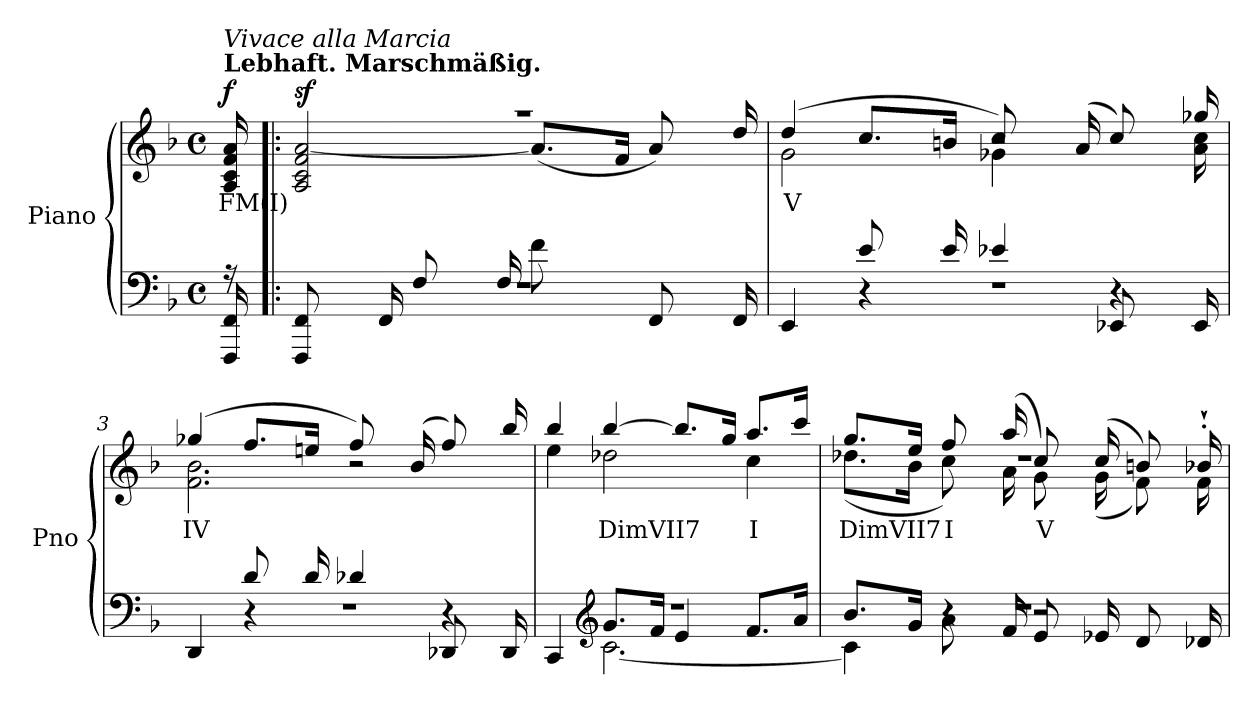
**kern	**kern	**text	**dynam
*part1	*part1	*part1	*part1
*staff2	*staff1	*staff1	*staff1/2
*I"Piano	*	*	*
*I'Pno	*	*	*
*clefF4	*clefG2	*	*
*k[b-]	*k[b-]	*	*
*M4/4	*M4/4	*	*
*met(c)	*met(c)	*	*
=	=	=	=
*^	*	*	*
!	!	!LO:TX:a:B:t=Lebhaft. Marschmäßig.	!	!
!	!	!LO:TX:a:i:t=Vivace alla Marcia	!	!
!	!	!	!LO:LY:b	!LO:DY:b
16r	16FFF/ 16FF/	16A/ 16c/ 16f/ 16a/	FM(I)	f
=1!|:	=1!|:	=1!|:	=1!|:	=1!|:
*	*^	*^	*	*
!	!	!	!	!	!	!LO:DY:b
1r	1r	8FFF/ 8FF/	1r	2A/ 2c/ 2f/ [2a/	.	sf
.	.	16ryy	.	.	.	.
.	.	16FF/	.	.	.	.
.	.	8F/	.	.	.	.
.	.	16ryy	.	.	.	.
.	.	16F/	.	.	.	.
.	.	8f\	.	(<8.a/L]	.	.
.	.	8ryy	.	.	.	.
.	.	.	.	16f/Jk	.	.
.	.	8FF/	.	8a/)	.	.
.	.	16ryy	.	16ryy	.	.
.	.	16FF/	.	16dd/	.	.
=2	=2	=2	=2	=2	=2	=2
!	!	!	!	!	!LO:LY:b	!
*	*	*	*	*^	*	*
1r	4EE/	4ryy	(>4dd/	2g\	2ryy	V	.
.	4r	8e/	8.cc/L	.	.	.	.
.	.	16ryy	.	.	.	.	.
.	.	16e/	16bn/Jk	.	.	.	.
.	4e-X/	4ryy	2r	4g-X\	8cc/)	.	.
.	.	.	.	.	16ryy	.	.
.	.	.	.	.	(<16a/	.	.
.	4r	8EE-X/	.	8.ryy	8cc/)	.	.
.	.	16ryy	.	.	16ryy	.	.
.	.	16EE-/	.	16a\ 16cc\	16gg-X/	.	.
!!LO:LB:g=z	!!	!!
=3	=3	=3	=3	=3	=3	=3	=3
!	!	!	!	!	!	!LO:LY:b	!
1r	4DD/	4ryy	(>4gg-X/	2.f\ 2.b-\	2ryy	IV	.
.	4r	8d/	8.ff/L	.	.	.	.
.	.	16ryy	.	.	.	.	.
.	.	16d/	16een/Jk	.	.	.	.
.	4d-X/	4ryy	2r	.	8ff/)	.	.
.	.	.	.	.	16ryy	.	.
.	.	.	.	.	(<16b-/	.	.
.	4r	8DD-X/	.	4ryy	8ff/)	.	.
.	.	16ryy	.	.	16ryy	.	.
.	.	16DD-/	.	.	16bb-/	.	.
*	*	*	*	*v	*v	*	*
=4	=4	=4	=4	=4	=4	=4
1r	4CC/	4ryy	4bb-/	4ee\	.	.
*clefG2	*	*	*	*	*	*
!	!	!	!	!	!LO:LY:b	!
.	[2.c\	8.g/L	[4bb-/	2dd-X\	DimVII7	.
.	.	16f/Jk	.	.	.	.
.	.	4e/	8.bb-/L]	.	.	.
.	.	.	16gg/Jk	.	.	.
!	!	!	!	!	!LO:LY:b	!
.	.	8.f/L	8.aa/L	4cc\	I	.
.	.	16a/Jk	16ccc/Jk	.	.	.
!!LO:LB:g=z
=5	=5	=5	=5	=5	=5	=5
!	!	!	!	!	!LO:LY:b	!
*	*	*	*	*^	*	*
1r	4c\]	8.b-/L	1r	(<8.dd-X\L	8.gg/L	DimVII7	.
.	.	16g/Jk	.	16b-\Jk	16ee/Jk	.	.
!	!	!	!	!	!	!LO:LY:b	!
.	4r	8a\	.	8cc\)	8ff/	I	.
.	.	16ryy	.	16ryy	16ryy	.	.
.	.	16f/	.	16a\	(>16aa/	.	.
!	!	!	!	!	!	!LO:LY:b	!
.	2r	8e/	.	8g\	8cc/)	V	.
.	.	16ryy	.	16ryy	16ryy	.	.
.	.	16e-X/	.	(<16g\	(>16cc/	.	.
.	.	8d/	.	8f\)	8bn/)	.	.
.	.	16ryy	.	16ryy	16ryy	.	.
.	.	16d-X/	.	16f\	16b-X'`/	.	.
*v	*v	*v	*	*	*	*	*
*	*v	*v	*v	*	*
=	=	=	=
*-	*-	*-	*-
